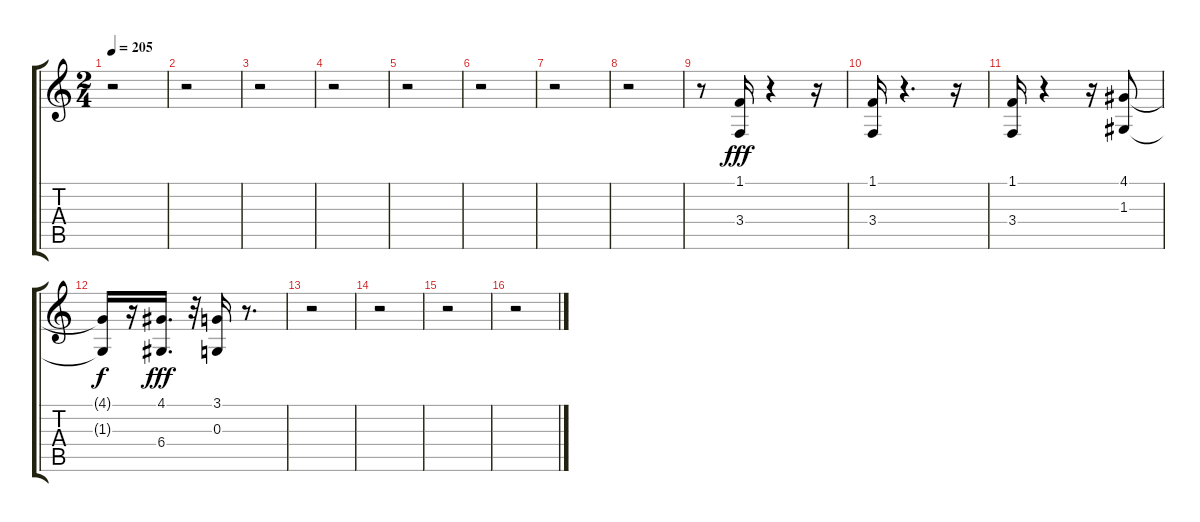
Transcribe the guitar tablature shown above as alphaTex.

\track "" {instrument altosax}
\staff {score tabs}
\tuning (E4 B3 G3 D3 A2 E2) {hide}
\ts (2 4)
\tempo 205
\clef g2
\ks c
r.2{dy f} |
r.2 |
r.2 |
r.2 |
r.2 |
r.2 |
r.2 |
r.2 |
r.8 (1.1 3.4).16{dy fff} r.4 r.16 |
(1.1 3.4).16 r.4{d} r.16 |
(1.1 3.4).16 r.4 r.16 (4.1 1.3).8 |
(4.1{t} 1.3{t}).16{dy f} r.16 (4.1 6.4).16{d dy fff} r.32 (3.1 0.3).16 r.8{d} |
r.2 |
r.2 |
r.2 |
r.2
